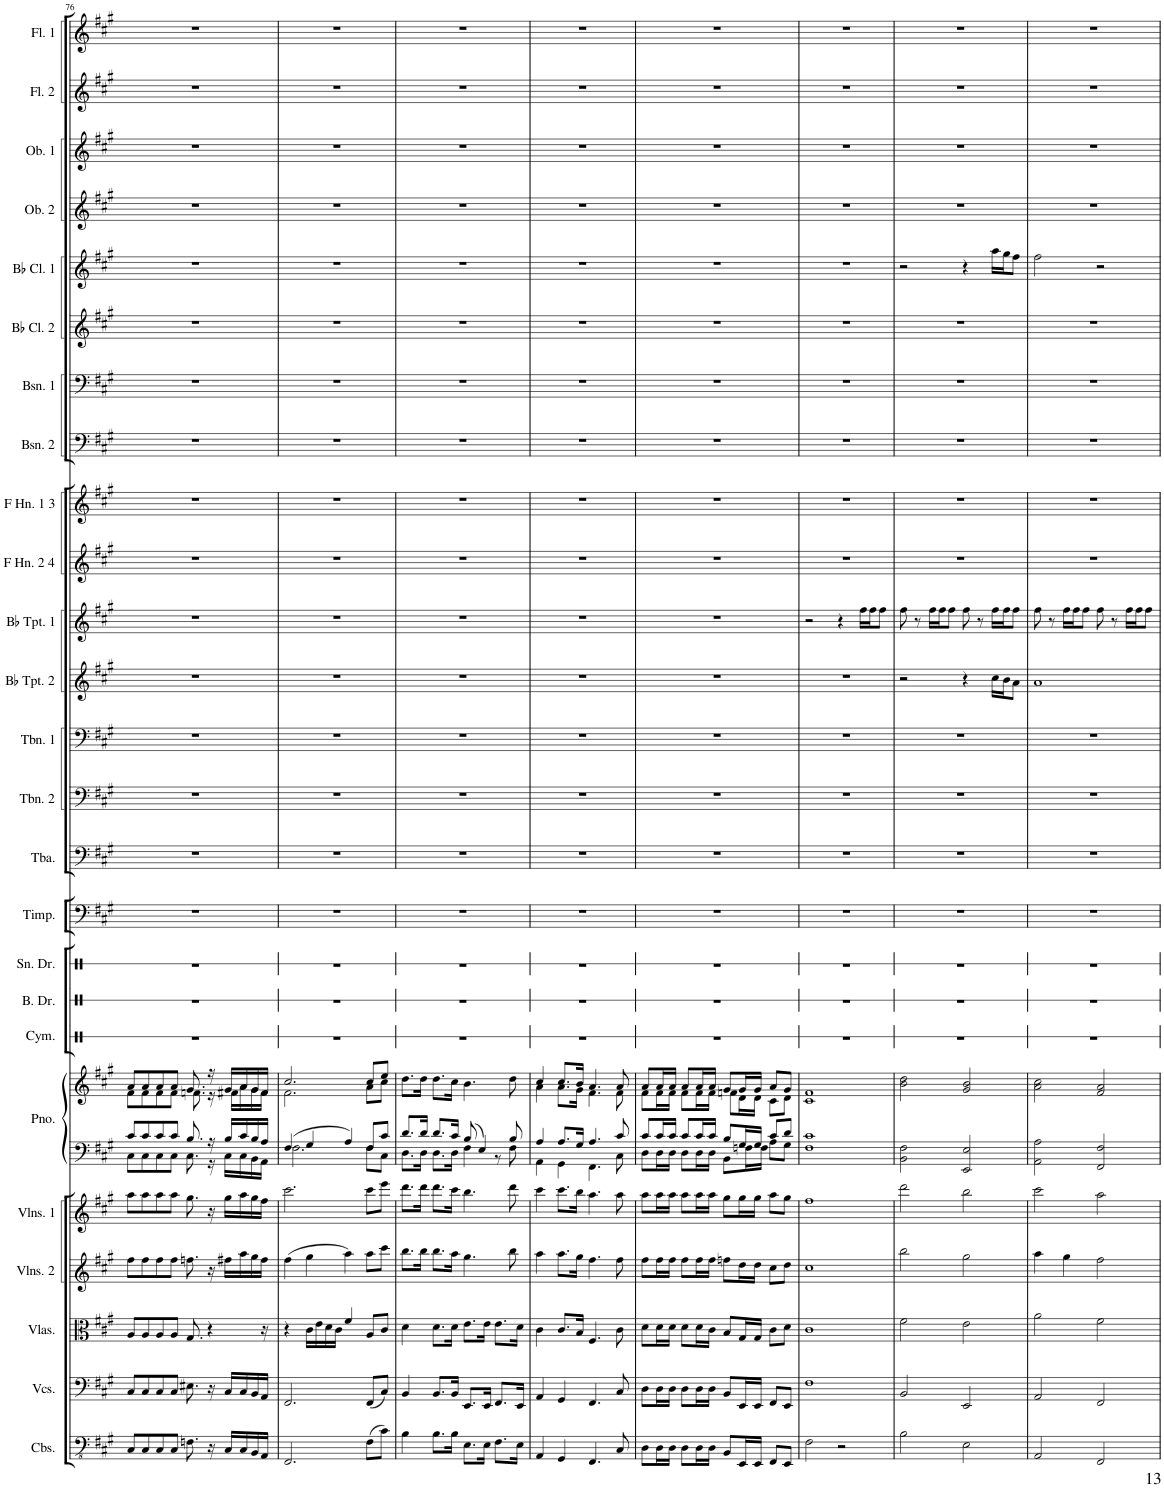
**kern	**kern	**kern	**kern	**kern	**kern	**kern	**kern	**kern	**kern	**kern	**kern	**kern	**kern	**kern	**kern	**kern	**kern	**kern	**kern	**kern	**kern	**kern	**kern	**kern	**kern
*part25	*part24	*part23	*part22	*part21	*part20	*part20	*part19	*part18	*part17	*part16	*part15	*part14	*part13	*part12	*part11	*part10	*part9	*part8	*part7	*part6	*part5	*part4	*part3	*part2	*part1
*staff26	*staff25	*staff24	*staff23	*staff22	*staff21	*staff20	*staff19	*staff18	*staff17	*staff16	*staff15	*staff14	*staff13	*staff12	*staff11	*staff10	*staff9	*staff8	*staff7	*staff6	*staff5	*staff4	*staff3	*staff2	*staff1
*I"Contrabasses	*I"Violoncellos	*I"Violas	*I"Violins 2	*I"Violins 1	*I"Piano	*	*I"Cymbal	*I"Bass Drum	*I"Snare Drum	*I"Timpani	*I"Tuba	*I"Trombone 2	*I"Trombone 1	*I"Bb Trumpet 2	*I"Bb Trumpet 1	*I"F Horn 2 &amp; 4	*I"F Horn 1 &amp; 3	*I"Bassoon 2	*I"Bassoon 1	*I"Bb Clarinet 2	*I"Bb Clarinet 1	*I"Oboe 2	*I"Oboe 1	*I"Flute 2	*I"Flute 1
*I'Cbs.	*I'Vcs.	*I'Vlas.	*I'Vlns. 2	*I'Vlns. 1	*I'Pno.	*	*I'Cym.	*I'B. Dr.	*I'Sn. Dr.	*I'Timp.	*I'Tba.	*I'Tbn. 2	*I'Tbn. 1	*I'Bb Tpt. 2	*I'Bb Tpt. 1	*I'F Hn. 2 4	*I'F Hn. 1 3	*I'Bsn. 2	*I'Bsn. 1	*I'Bb Cl. 2	*I'Bb Cl. 1	*I'Ob. 2	*I'Ob. 1	*I'Fl. 2	*I'Fl. 1
!!LO:PB:g=z
*clefFv4	*clefF4	*clefC3	*clefG2	*clefG2	*clefF4	*clefG2	*clefX	*clefX	*clefX	*clefF4	*clefF4	*clefF4	*clefF4	*clefG2	*clefG2	*clefG2	*clefG2	*clefF4	*clefF4	*clefG2	*clefG2	*clefG2	*clefG2	*clefG2	*clefG2
*	*	*	*	*	*	*	*	*	*	*	*	*	*	*Trd1c2	*Trd1c2	*Trd4c7	*Trd4c7	*	*	*Trd1c2	*Trd1c2	*	*	*	*
*k[f#c#g#]	*k[f#c#g#]	*k[f#c#g#]	*k[f#c#g#]	*k[f#c#g#]	*k[f#c#g#]	*k[f#c#g#]	*k[]	*k[]	*k[]	*k[f#c#g#]	*k[f#c#g#]	*k[f#c#g#]	*k[f#c#g#]	*k[f#c#g#]	*k[f#c#g#]	*k[f#c#g#]	*k[f#c#g#]	*k[f#c#g#]	*k[f#c#g#]	*k[f#c#g#]	*k[f#c#g#]	*k[f#c#g#]	*k[f#c#g#]	*k[f#c#g#]	*k[f#c#g#]
*M4/4	*M4/4	*M4/4	*M4/4	*M4/4	*M4/4	*M4/4	*M4/4	*M4/4	*M4/4	*M4/4	*M4/4	*M4/4	*M4/4	*M4/4	*M4/4	*M4/4	*M4/4	*M4/4	*M4/4	*M4/4	*M4/4	*M4/4	*M4/4	*M4/4	*M4/4
=76	=76	=76	=76	=76	=76	=76	=76	=76	=76	=76	=76	=76	=76	=76	=76	=76	=76	=76	=76	=76	=76	=76	=76	=76	=76
*	*	*	*	*	*^	*^	*	*	*	*	*	*	*	*	*	*	*	*	*	*	*	*	*	*	*
8CC#/L	8C#/L	8A/L	8ff#\L	8aa\L	8c#/L	8C#\L	8a/L	8f#\L	1r	1r	1r	1r	1r	1r	1r	1r	1r	1r	1r	1r	1r	1r	1r	1r	1r	1r	1r
8CC#/	8C#/	8A/	8ff#\	8aa\	8c#/	8C#\	8a/	8f#\	.	.	.	.	.	.	.	.	.	.	.	.	.	.	.	.	.	.	.
8CC#/	8C#/	8A/	8ff#\	8aa\	8c#/	8C#\	8a/	8f#\	.	.	.	.	.	.	.	.	.	.	.	.	.	.	.	.	.	.	.
8CC#/J	8C#/J	8A/J	8ff#\J	8aa\J	8c#/J	8C#\J	8a/J	8f#\J	.	.	.	.	.	.	.	.	.	.	.	.	.	.	.	.	.	.	.
8.FFn\	8.E#X\	8.G#/	8.ffn\	8.gg#\	8.B/	8.C#\	8.g#/	8.fn\	.	.	.	.	.	.	.	.	.	.	.	.	.	.	.	.	.	.	.
16r	16r	4r	16r	16r	16r	16r	16r	16r	.	.	.	.	.	.	.	.	.	.	.	.	.	.	.	.	.	.	.
16CC#/LL	16C#/LL	.	16ff#X\LL	16gg#\LL	16B/LL	16C#\LL	16g#/LL	16f#X\LL	.	.	.	.	.	.	.	.	.	.	.	.	.	.	.	.	.	.	.
16CC#/	16C#/	.	16aa\	16aa\	16c#/	16C#\	16a/	16a\	.	.	.	.	.	.	.	.	.	.	.	.	.	.	.	.	.	.	.
16BBB/	16BB/	.	16gg#\	16gg#\	16B/	16BB\	16g#/	16g#\	.	.	.	.	.	.	.	.	.	.	.	.	.	.	.	.	.	.	.
16AAA/JJ	16AA/JJ	16r	16ff#\JJ	16ff#\JJ	16A/JJ	16AA\JJ	16f#/JJ	16f#\JJ	.	.	.	.	.	.	.	.	.	.	.	.	.	.	.	.	.	.	.
=77	=77	=77	=77	=77	=77	=77	=77	=77	=77	=77	=77	=77	=77	=77	=77	=77	=77	=77	=77	=77	=77	=77	=77	=77	=77	=77	=77
2.FFF#/	2.FF#/	4r	(4ff#\	2.ccc#\	4F#/	2.F#\	2.cc#/	2.f#\	1r	1r	1r	1r	1r	1r	1r	1r	1r	1r	1r	1r	1r	1r	1r	1r	1r	1r	1r
.	.	16c#\LL	4gg#\	.	4G#/	.	.	.	.	.	.	.	.	.	.	.	.	.	.	.	.	.	.	.	.	.	.
.	.	16e\	.	.	.	.	.	.	.	.	.	.	.	.	.	.	.	.	.	.	.	.	.	.	.	.	.
.	.	16d\	.	.	.	.	.	.	.	.	.	.	.	.	.	.	.	.	.	.	.	.	.	.	.	.	.
.	.	16c#\JJ	.	.	.	.	.	.	.	.	.	.	.	.	.	.	.	.	.	.	.	.	.	.	.	.	.
.	.	4f#/	4aa\)	.	4A/	.	.	.	.	.	.	.	.	.	.	.	.	.	.	.	.	.	.	.	.	.	.
(8FF#\L	(8FF#/L	8A/L	8aa\L	8ccc#\L	8F#/L	8F#\L	8cc#/L	8a\L	.	.	.	.	.	.	.	.	.	.	.	.	.	.	.	.	.	.	.
8C#\J)	8C#/J)	8c#/J	8ccc#\J	8eee\J	8c#/J	8C#\J	8ee/J	8cc#\J	.	.	.	.	.	.	.	.	.	.	.	.	.	.	.	.	.	.	.
*	*	*	*	*	*	*	*v	*v	*	*	*	*	*	*	*	*	*	*	*	*	*	*	*	*	*	*	*
=78	=78	=78	=78	=78	=78	=78	=78	=78	=78	=78	=78	=78	=78	=78	=78	=78	=78	=78	=78	=78	=78	=78	=78	=78	=78	=78
4BB\	4BB/	4d\	8.bb\L	8.ddd\L	8.d/L	8.D\L	8.dd\L	1r	1r	1r	1r	1r	1r	1r	1r	1r	1r	1r	1r	1r	1r	1r	1r	1r	1r	1r
.	.	.	16bb\Jk	16ddd\Jk	16d/Jk	16D\Jk	16dd\Jk	.	.	.	.	.	.	.	.	.	.	.	.	.	.	.	.	.	.	.
8.BB\L	8.BB/L	8.d\L	8.bb\L	8.ddd\L	8.d/L	8.D\L	8.dd\L	.	.	.	.	.	.	.	.	.	.	.	.	.	.	.	.	.	.	.
16BB\Jk	16BB/Jk	16d\Jk	16aa\Jk	16ccc#\Jk	16c#/Jk	16D\Jk	16cc#\Jk	.	.	.	.	.	.	.	.	.	.	.	.	.	.	.	.	.	.	.
8.EE\L	8.EE/L	8.e\L	4.gg#\	4.bb\	8B/	4F#\	4.b\	.	.	.	.	.	.	.	.	.	.	.	.	.	.	.	.	.	.	.
.	.	.	.	.	4E/	.	.	.	.	.	.	.	.	.	.	.	.	.	.	.	.	.	.	.	.	.
16EE\Jk	16EE/Jk	16e\Jk	.	.	.	.	.	.	.	.	.	.	.	.	.	.	.	.	.	.	.	.	.	.	.	.
8.FF#\L	8.FF#/L	8.e\L	.	.	.	8r	.	.	.	.	.	.	.	.	.	.	.	.	.	.	.	.	.	.	.	.
.	.	.	8bb\	8ddd\	8B/	8F#\	8dd\	.	.	.	.	.	.	.	.	.	.	.	.	.	.	.	.	.	.	.
16EE\Jk	16EE/Jk	16d\Jk	.	.	.	.	.	.	.	.	.	.	.	.	.	.	.	.	.	.	.	.	.	.	.	.
=79	=79	=79	=79	=79	=79	=79	=79	=79	=79	=79	=79	=79	=79	=79	=79	=79	=79	=79	=79	=79	=79	=79	=79	=79	=79	=79
*	*	*	*	*	*	*	*^	*	*	*	*	*	*	*	*	*	*	*	*	*	*	*	*	*	*	*
4AAA/	4AA/	4c#\	4aa\	4ccc#\	4A/	4AA\	4cc#/	4a\	1r	1r	1r	1r	1r	1r	1r	1r	1r	1r	1r	1r	1r	1r	1r	1r	1r	1r	1r
4GGG#/	4GG#/	8.c#/L	8.aa\L	8.ccc#\L	8.A/L	4GG#\	8.cc#/L	8.a\L	.	.	.	.	.	.	.	.	.	.	.	.	.	.	.	.	.	.	.
.	.	16B/Jk	16gg#\Jk	16bb\Jk	16G#/Jk	.	16b/Jk	16g#\Jk	.	.	.	.	.	.	.	.	.	.	.	.	.	.	.	.	.	.	.
4.FFF#/	4.FF#/	4.F#/	4.ff#\	4.aa\	4.A/	4.FF#\	4.a/	4.f#\	.	.	.	.	.	.	.	.	.	.	.	.	.	.	.	.	.	.	.
8CC#/	8C#/	8c#\	8ff#\	8aa\	8c#/	8C#\	8a/	8f#\	.	.	.	.	.	.	.	.	.	.	.	.	.	.	.	.	.	.	.
=80	=80	=80	=80	=80	=80	=80	=80	=80	=80	=80	=80	=80	=80	=80	=80	=80	=80	=80	=80	=80	=80	=80	=80	=80	=80	=80	=80
8DD\L	8D\L	8d\L	8ff#\L	8aa\L	8c#/L	8D\L	8a/L	8f#\L	1r	1r	1r	1r	1r	1r	1r	1r	1r	1r	1r	1r	1r	1r	1r	1r	1r	1r	1r
16DD\L	16D\L	16d\L	16ff#\L	16aa\L	16c#/L	16D\L	16a/L	16f#\L	.	.	.	.	.	.	.	.	.	.	.	.	.	.	.	.	.	.	.
16DD\JJ	16D\JJ	16d\JJ	16ff#\JJ	16aa\JJ	16c#/JJ	16D\JJ	16a/JJ	16f#\JJ	.	.	.	.	.	.	.	.	.	.	.	.	.	.	.	.	.	.	.
8DD\L	8D\L	8d\L	8ff#\L	8aa\L	8c#/L	8D\L	8a/L	8f#\L	.	.	.	.	.	.	.	.	.	.	.	.	.	.	.	.	.	.	.
16DD\L	16D\L	16d\L	16ff#\L	16aa\L	16c#/L	16D\L	16a/L	16f#\L	.	.	.	.	.	.	.	.	.	.	.	.	.	.	.	.	.	.	.
16DD\JJ	16D\JJ	16c#\JJ	16ff#\JJ	16aa\JJ	16c#/JJ	16D\JJ	16a/JJ	16f#\JJ	.	.	.	.	.	.	.	.	.	.	.	.	.	.	.	.	.	.	.
8BBB/L	8BB/L	8B/L	8ffn\L	8gg#\L	8B/L	8BB\L	8g#/L	8fn\L	.	.	.	.	.	.	.	.	.	.	.	.	.	.	.	.	.	.	.
16EEE/L	16EE/L	16G#/L	16dd\L	16gg#\L	16G#/L	16Fn\L	16g#/L	16d\L	.	.	.	.	.	.	.	.	.	.	.	.	.	.	.	.	.	.	.
16EEE/JJ	16EE/JJ	16G#/JJ	16dd\JJ	16gg#\JJ	16G#/JJ	16F\JJ	16g#/JJ	16d\JJ	.	.	.	.	.	.	.	.	.	.	.	.	.	.	.	.	.	.	.
8FFF#/L	8FF#/L	8c#\L	8cc#\L	8aa\L	8c#/L	8A\L	8a/L	8c#\L	.	.	.	.	.	.	.	.	.	.	.	.	.	.	.	.	.	.	.
8EEE/J	8EE/J	8d\J	8dd\J	8gg#\J	8d/J	8G#\J	8g#/J	8d\J	.	.	.	.	.	.	.	.	.	.	.	.	.	.	.	.	.	.	.
=81	=81	=81	=81	=81	=81	=81	=81	=81	=81	=81	=81	=81	=81	=81	=81	=81	=81	=81	=81	=81	=81	=81	=81	=81	=81	=81	=81
2FF#\	1F#	1c#	1cc#	1ff#	1c#	1F#	1f#	1c#	1r	1r	1r	1r	1r	1r	1r	1r	2r	1r	1r	1r	1r	1r	1r	1r	1r	1r	1r
2r	.	.	.	.	.	.	.	.	.	.	.	.	.	.	.	.	4r	.	.	.	.	.	.	.	.	.	.
.	.	.	.	.	.	.	.	.	.	.	.	.	.	.	.	.	16ff#\LL	.	.	.	.	.	.	.	.	.	.
.	.	.	.	.	.	.	.	.	.	.	.	.	.	.	.	.	16ff#\J	.	.	.	.	.	.	.	.	.	.
.	.	.	.	.	.	.	.	.	.	.	.	.	.	.	.	.	8ff#\J	.	.	.	.	.	.	.	.	.	.
*	*	*	*	*	*v	*v	*	*	*	*	*	*	*	*	*	*	*	*	*	*	*	*	*	*	*	*	*
*	*	*	*	*	*	*v	*v	*	*	*	*	*	*	*	*	*	*	*	*	*	*	*	*	*	*	*
=82	=82	=82	=82	=82	=82	=82	=82	=82	=82	=82	=82	=82	=82	=82	=82	=82	=82	=82	=82	=82	=82	=82	=82	=82	=82
2BB\	2BB/	2f#\	2bb\	2ddd\	2BB\ 2F#\	2b\ 2dd\	1r	1r	1r	1r	1r	1r	1r	2r	8ff#\	1r	1r	1r	1r	1r	2r	1r	1r	1r	1r
.	.	.	.	.	.	.	.	.	.	.	.	.	.	.	8r	.	.	.	.	.	.	.	.	.	.
.	.	.	.	.	.	.	.	.	.	.	.	.	.	.	16ff#\LL	.	.	.	.	.	.	.	.	.	.
.	.	.	.	.	.	.	.	.	.	.	.	.	.	.	16ff#\J	.	.	.	.	.	.	.	.	.	.
.	.	.	.	.	.	.	.	.	.	.	.	.	.	.	8ff#\J	.	.	.	.	.	.	.	.	.	.
2EE\	2EE/	2e\	2gg#\	2bb\	2EE/ 2E/	2g#/ 2b/	.	.	.	.	.	.	.	4r	8ff#\	.	.	.	.	.	4r	.	.	.	.
.	.	.	.	.	.	.	.	.	.	.	.	.	.	.	8r	.	.	.	.	.	.	.	.	.	.
.	.	.	.	.	.	.	.	.	.	.	.	.	.	16cc#\LL	16ff#\LL	.	.	.	.	.	16aa\LL	.	.	.	.
.	.	.	.	.	.	.	.	.	.	.	.	.	.	16b\J	16ff#\J	.	.	.	.	.	16gg#\J	.	.	.	.
.	.	.	.	.	.	.	.	.	.	.	.	.	.	8a\J	8ff#\J	.	.	.	.	.	8ff#\J	.	.	.	.
=83	=83	=83	=83	=83	=83	=83	=83	=83	=83	=83	=83	=83	=83	=83	=83	=83	=83	=83	=83	=83	=83	=83	=83	=83	=83
2AAA/	2AA/	2a\	4aa\	2ccc#\	2AA\ 2A\	2a\ 2cc#\	1r	1r	1r	1r	1r	1r	1r	1a	8ff#\	1r	1r	1r	1r	1r	2ff#\	1r	1r	1r	1r
.	.	.	.	.	.	.	.	.	.	.	.	.	.	.	8r	.	.	.	.	.	.	.	.	.	.
.	.	.	4gg#\	.	.	.	.	.	.	.	.	.	.	.	16ff#\LL	.	.	.	.	.	.	.	.	.	.
.	.	.	.	.	.	.	.	.	.	.	.	.	.	.	16ff#\J	.	.	.	.	.	.	.	.	.	.
.	.	.	.	.	.	.	.	.	.	.	.	.	.	.	8ff#\J	.	.	.	.	.	.	.	.	.	.
2FFF#/	2FF#/	2f#\	2ff#\	2aa\	2FF#/ 2F#/	2f#/ 2a/	.	.	.	.	.	.	.	.	8ff#\	.	.	.	.	.	2r	.	.	.	.
.	.	.	.	.	.	.	.	.	.	.	.	.	.	.	8r	.	.	.	.	.	.	.	.	.	.
.	.	.	.	.	.	.	.	.	.	.	.	.	.	.	16ff#\LL	.	.	.	.	.	.	.	.	.	.
.	.	.	.	.	.	.	.	.	.	.	.	.	.	.	16ff#\J	.	.	.	.	.	.	.	.	.	.
.	.	.	.	.	.	.	.	.	.	.	.	.	.	.	8ff#\J	.	.	.	.	.	.	.	.	.	.
=	=	=	=	=	=	=	=	=	=	=	=	=	=	=	=	=	=	=	=	=	=	=	=	=	=
*-	*-	*-	*-	*-	*-	*-	*-	*-	*-	*-	*-	*-	*-	*-	*-	*-	*-	*-	*-	*-	*-	*-	*-	*-	*-
